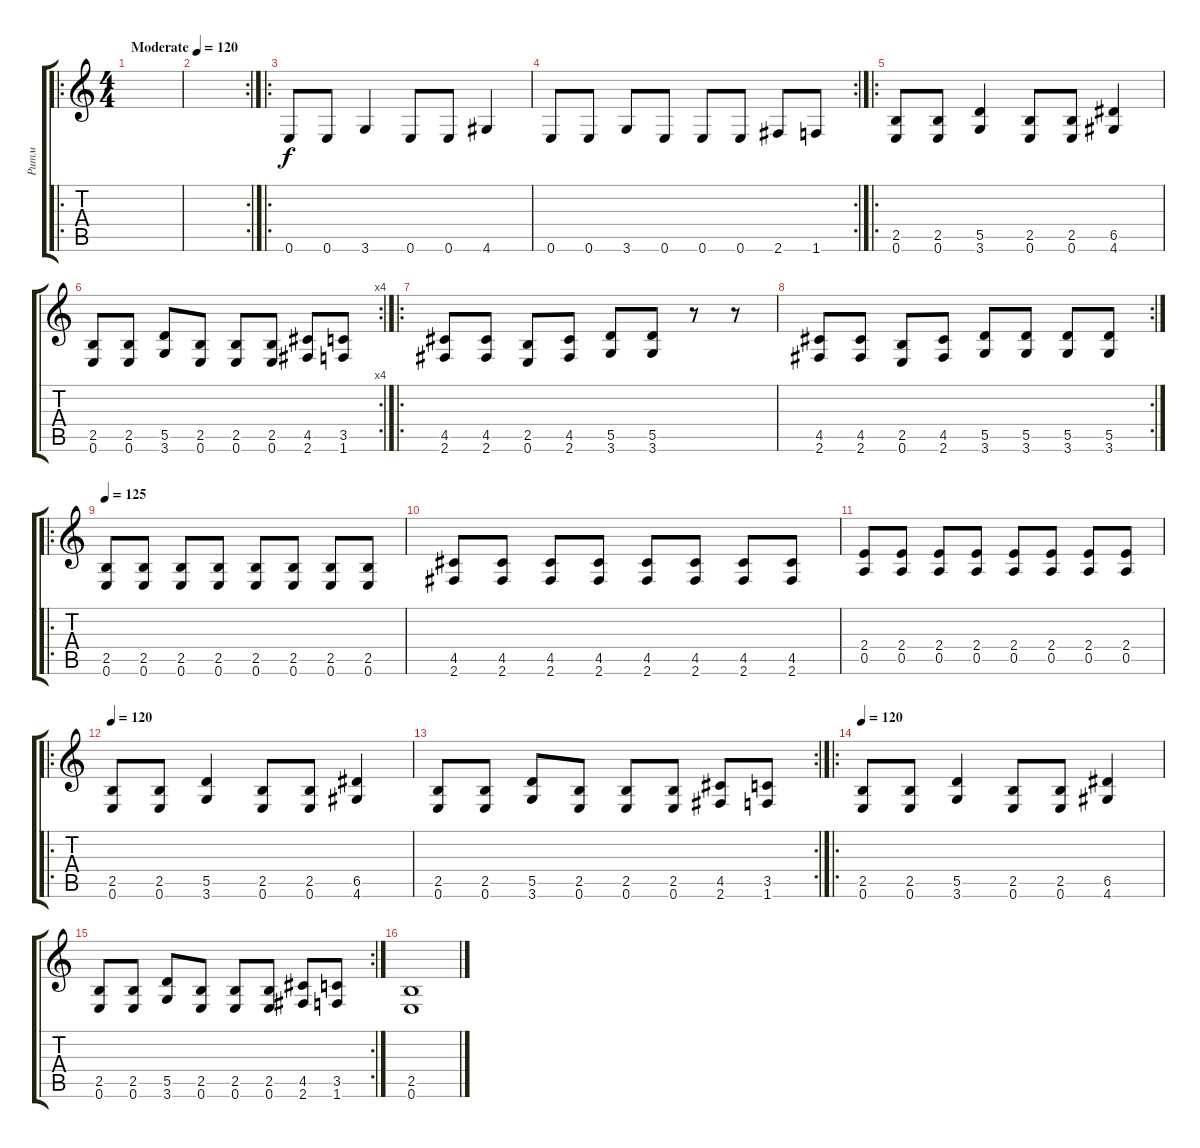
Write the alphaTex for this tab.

\track ("Ритм" "Ритм") {instrument distortionguitar}
\staff {score tabs}
\tuning (E4 B3 G3 D3 A2 E2) {hide}
\ro
\ts (4 4)
\tempo (120 "Moderate")
\clef g2
\ks c
|
\rc 2
|
\ro
0.6.8{volume 10} 0.6.8 3.6.4 0.6.8 0.6.8 4.6.4 |
\rc 2
0.6.8 0.6.8 3.6.8 0.6.8 0.6.8 0.6.8 2.6.8 1.6.8 |
\ro
(2.5 0.6).8{volume 16} (2.5 0.6).8 (5.5 3.6).4 (2.5 0.6).8 (2.5 0.6).8 (6.5 4.6).4 |
\rc 4
(2.5 0.6).8 (2.5 0.6).8 (5.5 3.6).8 (2.5 0.6).8 (2.5 0.6).8 (2.5 0.6).8 (4.5 2.6).8 (3.5 1.6).8 |
\ro
(4.5 2.6).8 (4.5 2.6).8 (2.5 0.6).8 (4.5 2.6).8 (5.5 3.6).8 (5.5 3.6).8 r.8 r.8 |
\rc 2
(4.5 2.6).8 (4.5 2.6).8 (2.5 0.6).8 (4.5 2.6).8 (5.5 3.6).8 (5.5 3.6).8 (5.5 3.6).8 (5.5 3.6).8 |
\ro
\tempo 125
(2.5 0.6).8 (2.5 0.6).8 (2.5 0.6).8 (2.5 0.6).8 (2.5 0.6).8 (2.5 0.6).8 (2.5 0.6).8 (2.5 0.6).8 |
(4.5 2.6).8 (4.5 2.6).8 (4.5 2.6).8 (4.5 2.6).8 (4.5 2.6).8 (4.5 2.6).8 (4.5 2.6).8 (4.5 2.6).8 |
(2.4 0.5).8 (2.4 0.5).8 (2.4 0.5).8 (2.4 0.5).8 (2.4 0.5).8 (2.4 0.5).8 (2.4 0.5).8 (2.4 0.5).8 |
\ro
\tempo 120
(2.5 0.6).8 (2.5 0.6).8 (5.5 3.6).4 (2.5 0.6).8 (2.5 0.6).8 (6.5 4.6).4 |
\rc 2
(2.5 0.6).8 (2.5 0.6).8 (5.5 3.6).8 (2.5 0.6).8 (2.5 0.6).8 (2.5 0.6).8 (4.5 2.6).8 (3.5 1.6).8 |
\ro
\tempo 120
(2.5 0.6).8 (2.5 0.6).8 (5.5 3.6).4 (2.5 0.6).8 (2.5 0.6).8 (6.5 4.6).4 |
\rc 2
(2.5 0.6).8 (2.5 0.6).8 (5.5 3.6).8 (2.5 0.6).8 (2.5 0.6).8 (2.5 0.6).8 (4.5 2.6).8 (3.5 1.6).8 |
(2.5 0.6).1
